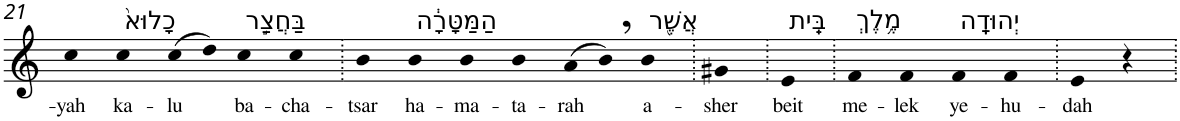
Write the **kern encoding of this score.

**kern	**text
*part1	*part1
*staff1	*staff1
*I"Piano	*
*I'Pno	*
!!LO:PB:g=z
*clefG2	*
*k[]	*
=21	=21
!	!LO:LY:b
4cc	-yah
!LO:TX:a:t=כָלוּא֙	!
!	!LO:LY:b
4cc	ka-
!	!LO:LY:b
(>8cc	-lu
8dd)	.
!LO:TX:a:t=בַּחֲצַ֣ר	!
!	!LO:LY:b
4cc	ba-
!	!LO:LY:b
4cc	-cha-
=22.	=22.
!	!LO:LY:b
4b	-tsar
!LO:TX:a:t=הַמַּטָּרָ֔ה	!
!	!LO:LY:b
4b	ha-
!	!LO:LY:b
4b	-ma-
!	!LO:LY:b
4b	-ta-
!	!LO:LY:b
(>8a	-rah
8b,)	.
!LO:TX:a:t=אֲשֶׁ֖ר	!
!	!LO:LY:b
4b	a-
=23.	=23.
!	!LO:LY:b
4g#X	-sher
=24.	=24.
!LO:TX:a:t=בֵּֽית	!
!	!LO:LY:b
4e	beit
=25.	=25.
!LO:TX:a:t=מֶ֥לֶךְ	!
!	!LO:LY:b
4f	me-
!	!LO:LY:b
4f	-lek
!LO:TX:a:t=יְהוּדָֽה	!
!	!LO:LY:b
4f	ye-
!	!LO:LY:b
4f	-hu-
=26.	=26.
!	!LO:LY:b
4e	-dah
4r	.
=.	=.
*-	*-
